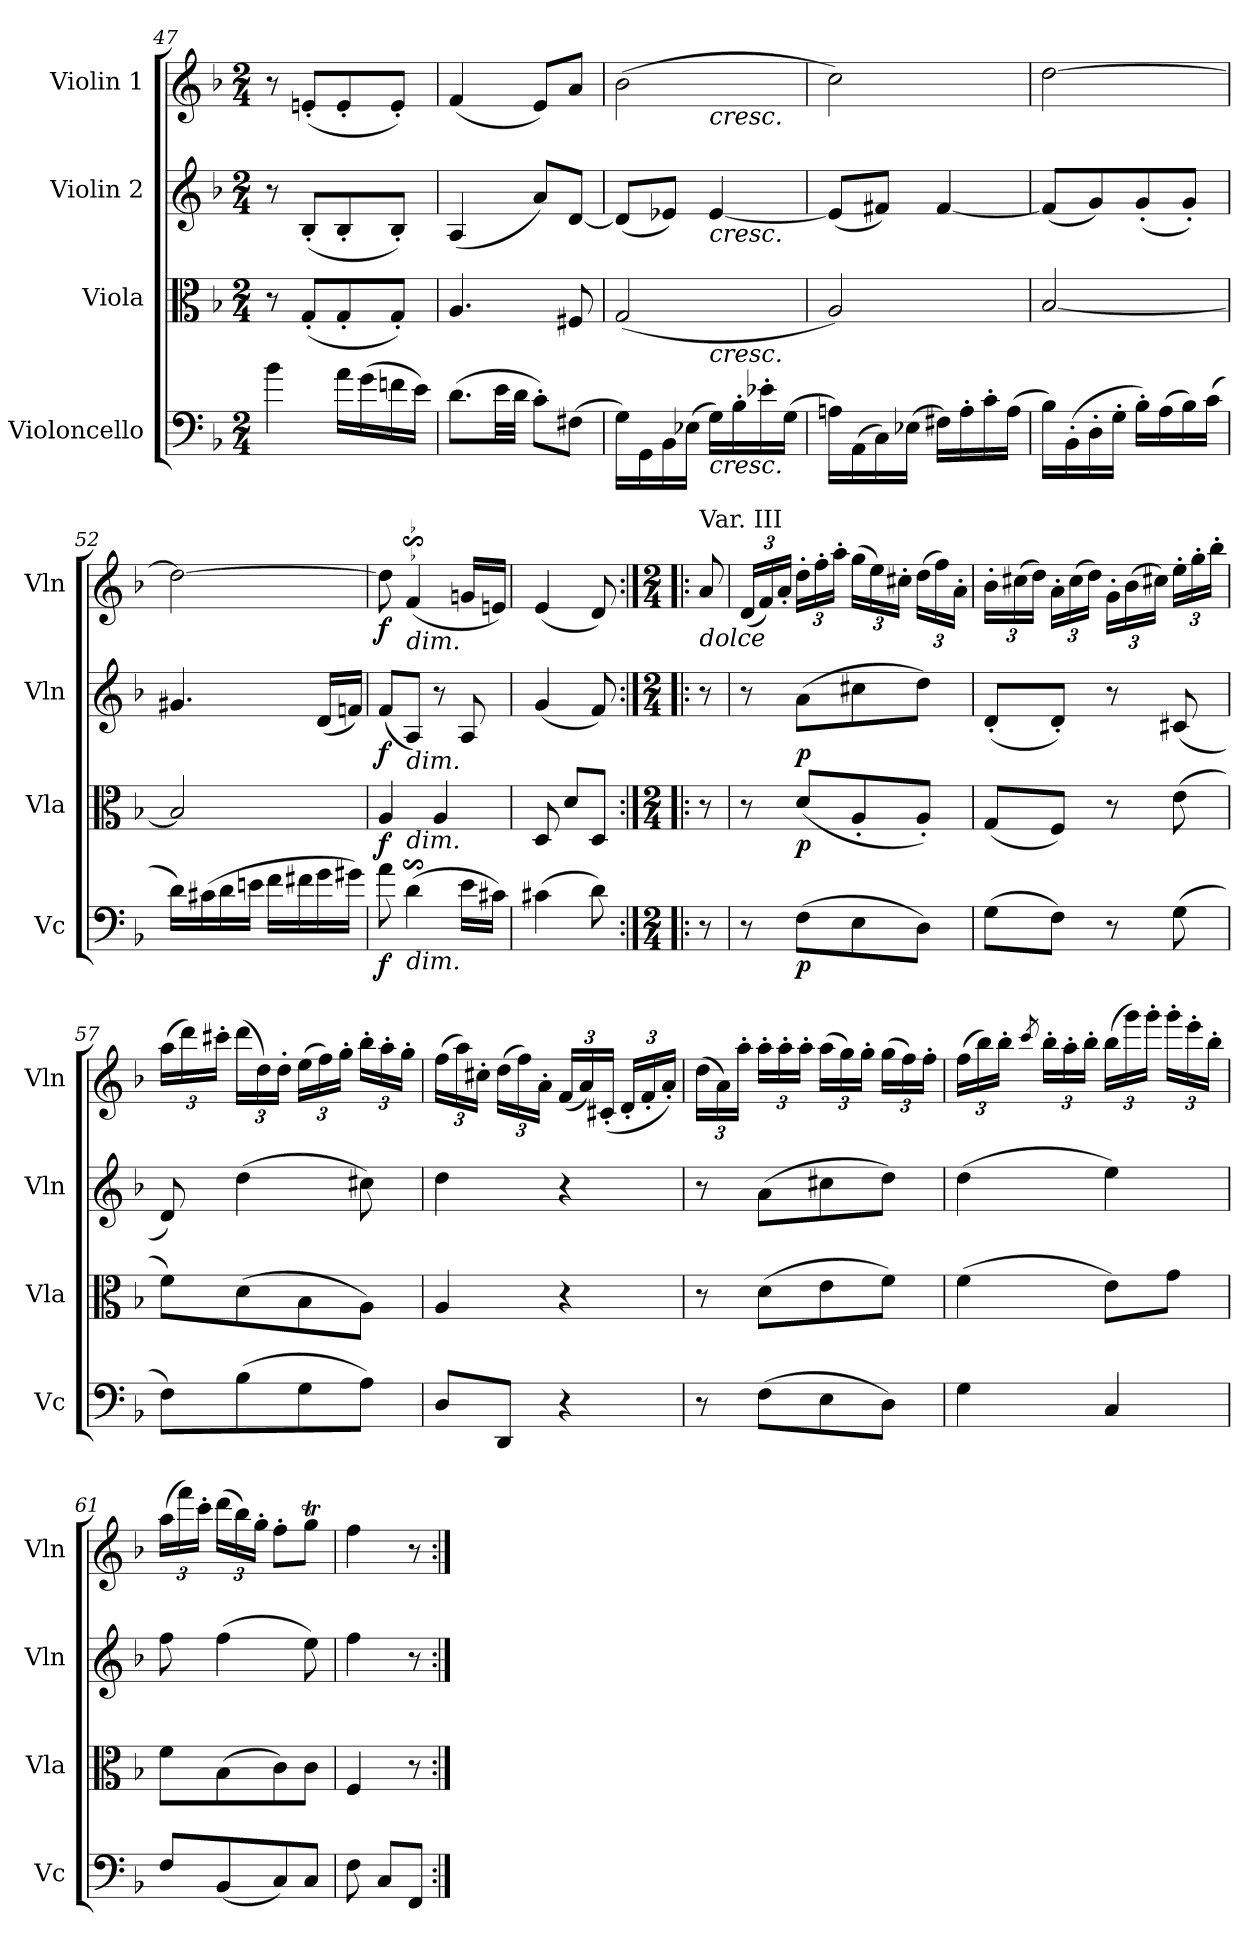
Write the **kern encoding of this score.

**kern	**dynam	**kern	**dynam	**kern	**dynam	**kern	**dynam
*part4	*part4	*part3	*part3	*part2	*part2	*part1	*part1
*staff4	*staff4	*staff3	*staff3	*staff2	*staff2	*staff1	*staff1
*I"Violoncello	*	*I"Viola	*	*I"Violin 2	*	*I"Violin 1	*
*I'Vc	*	*I'Vla	*	*I'Vln	*	*I'Vln	*
*clefF4	*	*clefC3	*	*clefG2	*	*clefG2	*
*k[b-]	*	*k[b-]	*	*k[b-]	*	*k[b-]	*
*M2/4	*	*M2/4	*	*M2/4	*	*M2/4	*
=47	=47	=47	=47	=47	=47	=47	=47
4b-\	.	8r	.	8r	.	8r	.
.	.	(8G'/L	.	(8B-'/L	.	(8en'/L	.
16a\LL	.	8G'/	.	8B-'/	.	8e'/	.
(16g\	.	.	.	.	.	.	.
16fn\	.	8G'/J)	.	8B-'/J)	.	8e'/J)	.
16e\JJ)	.	.	.	.	.	.	.
=48	=48	=48	=48	=48	=48	=48	=48
(8.d\L	.	4.A/	.	(4A/	.	(4f/	.
32e\LL	.	.	.	.	.	.	.
32d\JJJ	.	.	.	.	.	.	.
8c'\L)	.	.	.	8a/L)	.	8e/L)	.
(8F#X\J	.	8F#X/	.	[8d/J	.	8a/J	.
=49	=49	=49	=49	=49	=49	=49	=49
*	*	*^	*	*	*	*^	*
16G\LL)	.	(2G/	4ryy	.	(8d/L]	.	(2b-\	4ryy	.
16GG\	.	.	.	.	.	.	.	.	.
16BB-\	.	.	.	.	8e-X/J)	.	.	.	.
(16E-X\JJ	.	.	.	.	.	.	.	.	.
!	!	!	!	!	!	!	!	!LO:TX:b:i:t=cresc.	!
!	!	!	!	!	!LO:TX:b:i:t=cresc.	!	!	!	!
!	!	!	!LO:TX:b:i:t=cresc.	!	!	!	!	!	!
!LO:TX:b:i:t=cresc.	!	!	!	!	!	!	!	!	!
16G\LL)	.	.	4ryy	.	[4e-/	.	.	4ryy	.
16B-'\	.	.	.	.	.	.	.	.	.
16e-X'\	.	.	.	.	.	.	.	.	.
(16G\JJ	.	.	.	.	.	.	.	.	.
*	*	*v	*v	*	*	*	*v	*v	*
!!LO:LB:g=z
=50	=50	=50	=50	=50	=50	=50	=50
16An\LL)	.	2A/)	.	(8e-/L]	.	2cc\)	.
(16AA\	.	.	.	.	.	.	.
16C\)	.	.	.	8f#X/J)	.	.	.
(16E-X\JJ	.	.	.	.	.	.	.
16F#X\LL)	.	.	.	[4f#/	.	.	.
16A'\	.	.	.	.	.	.	.
16c'\	.	.	.	.	.	.	.
(16A\JJ	.	.	.	.	.	.	.
=51	=51	=51	=51	=51	=51	=51	=51
16B-\LL)	.	[2B-/	.	(8f#/L]	.	[2dd\	.
(16BB-'\	.	.	.	.	.	.	.
16D'\	.	.	.	8g/)	.	.	.
16G'\JJ	.	.	.	.	.	.	.
16B-'\LL)	.	.	.	(8g'/	.	.	.
(16A\	.	.	.	.	.	.	.
16B-\)	.	.	.	8g'/J)	.	.	.
(16c\JJ	.	.	.	.	.	.	.
=52	=52	=52	=52	=52	=52	=52	=52
16d\LL)	.	2B-/]	.	4.g#X/	.	2dd\_	.
(16c#X\	.	.	.	.	.	.	.
16d\	.	.	.	.	.	.	.
16en\JJ	.	.	.	.	.	.	.
16f\LL	.	.	.	.	.	.	.
16f#X\	.	.	.	.	.	.	.
16g\	.	.	.	(16d/LL	.	.	.
16g#X\JJ)	.	.	.	16fn/JJ)	.	.	.
=53	=53	=53	=53	=53	=53	=53	=53
*	*	*^	*	*	*	*	*
!	!LO:DY:b	!	!	!LO:DY:b	!	!LO:DY:b	!	!LO:DY:b
8a\	f	4A/	8ryy	f	(8f/L	f	8dd\]	f
!	!	!	!	!	!	!	!LO:TX:b:i:t=dim.	!
!	!	!	!	!	!LO:TX:b:i:t=dim.	!	!	!
!	!	!	!LO:TX:b:i:t=dim.	!	!	!	!	!
!LO:TX:b:i:t=dim.	!	!	!	!	!	!	!	!
(4ds$SS\	.	.	8ryy	.	8A/J)	.	(4fs$Ss/	.
.	.	4A/	4ryy	.	8r	.	.	.
16e\LL	.	.	.	.	8A/	.	16g/LL	.
16c#X\JJ)	.	.	.	.	.	.	16e/JJ)	.
*	*	*v	*v	*	*	*	*	*
=53X6	=53X6	=53X6	=53X6	=53X6	=53X6	=53X6	=53X6
(4c#X\	.	8D/	.	(4g/	.	(4e/	.
.	.	8d/L	.	.	.	.	.
8d\)	.	8D/J	.	8f/)	.	8d/)	.
!!LO:LB:g=z
=54:|!|:	=54:|!|:	=54:|!|:	=54:|!|:	=54:|!|:	=54:|!|:	=54:|!|:	=54:|!|:
*M2/4	*	*M2/4	*	*M2/4	*	*M2/4	*
!	!	!	!	!	!	!LO:TX:a:t=Var. III	!
!	!	!	!	!	!	!LO:TX:b:i:t=dolce	!
8r	.	8r	.	8r	.	8a/	.
=55	=55	=55	=55	=55	=55	=55	=55
*	*	*	*	*	*	*Xbrackettup	*
8r	.	8r	.	8r	.	(24d/LL	.
.	.	.	.	.	.	24f/)	.
.	.	.	.	.	.	24a'/JJ	.
!	!LO:DY:b	!	!LO:DY:b	!	!LO:DY:b	!	!
(8F\L	p	(8d/L	p	(8a\L	p	24dd'\LL	.
.	.	.	.	.	.	24ff'\	.
.	.	.	.	.	.	24aa'\JJ	.
8E\	.	8A'/	.	8cc#X\	.	(24gg\LL	.
.	.	.	.	.	.	24ee\)	.
.	.	.	.	.	.	24cc#X'\JJ	.
8D\J)	.	8A'/J)	.	8dd\J)	.	(24dd\LL	.
.	.	.	.	.	.	24ff\)	.
.	.	.	.	.	.	24a'\JJ	.
=56	=56	=56	=56	=56	=56	=56	=56
(8G\L	.	(8G/L	.	(8d'/L	.	24b-'\LL	.
.	.	.	.	.	.	(24cc#X\	.
.	.	.	.	.	.	24dd\JJ)	.
8F\J)	.	8F/J)	.	8d'/J)	.	24a'\LL	.
.	.	.	.	.	.	(24cc#\	.
.	.	.	.	.	.	24dd\JJ)	.
8r	.	8r	.	8r	.	24g'\LL	.
.	.	.	.	.	.	(24b-\	.
.	.	.	.	.	.	24cc#X\JJ)	.
(8G\	.	(8e\	.	(8c#X/	.	24ee'\LL	.
.	.	.	.	.	.	24gg'\	.
.	.	.	.	.	.	24bb-'\JJ	.
=57	=57	=57	=57	=57	=57	=57	=57
8F\L)	.	8f\L)	.	8d/)	.	(24aa\LL	.
.	.	.	.	.	.	24ddd\)	.
.	.	.	.	.	.	24ccc#X'\JJ	.
(8B-\	.	(8d\	.	(4dd\	.	(24ddd\LL	.
.	.	.	.	.	.	24dd\)	.
.	.	.	.	.	.	24dd'\JJ	.
8G\	.	8B-\	.	.	.	(24ee\LL	.
.	.	.	.	.	.	24ff\)	.
.	.	.	.	.	.	24gg'\JJ	.
8A\J)	.	8A\J)	.	8cc#X\)	.	24bb-'\LL	.
.	.	.	.	.	.	24aa'\	.
.	.	.	.	.	.	24gg'\JJ	.
!!LO:LB:g=z
=58	=58	=58	=58	=58	=58	=58	=58
8D/L	.	4A/	.	4dd\	.	(24ff\LL	.
.	.	.	.	.	.	24aa\)	.
.	.	.	.	.	.	24cc#X'\JJ	.
8DD/J	.	.	.	.	.	(24dd\LL	.
.	.	.	.	.	.	24ff\)	.
.	.	.	.	.	.	24a'\JJ	.
4r	.	4r	.	4r	.	(24f/LL	.
.	.	.	.	.	.	24a/)	.
.	.	.	.	.	.	(24c#X'/JJ	.
.	.	.	.	.	.	24d'/LL	.
.	.	.	.	.	.	24f'/	.
.	.	.	.	.	.	24a'/JJ)	.
=59	=59	=59	=59	=59	=59	=59	=59
8r	.	8r	.	8r	.	(24dd\LL	.
.	.	.	.	.	.	24a\)	.
.	.	.	.	.	.	24aa'\JJ	.
(8F\L	.	(8d\L	.	(8a\L	.	24aa'\LL	.
.	.	.	.	.	.	24aa'\	.
.	.	.	.	.	.	24aa'\JJ	.
8E\	.	8e\	.	8cc#X\	.	(24aa\LL	.
.	.	.	.	.	.	24gg\)	.
.	.	.	.	.	.	24gg'\JJ	.
8D\J)	.	8f\J)	.	8dd\J)	.	(24gg\LL	.
.	.	.	.	.	.	24ff\)	.
.	.	.	.	.	.	24ff'\JJ	.
=60	=60	=60	=60	=60	=60	=60	=60
4G\	.	(4f\	.	(4dd\	.	(24ff\LL	.
.	.	.	.	.	.	24bb-\)	.
.	.	.	.	.	.	24bb-'\JJ	.
.	.	.	.	.	.	8qccc/	.
.	.	.	.	.	.	24bb-'\LL	.
.	.	.	.	.	.	24aa'\	.
.	.	.	.	.	.	24bb-'\JJ	.
4C/	.	8e\L)	.	4ee\)	.	(24bb-\LL	.
.	.	.	.	.	.	24ggg\)	.
.	.	.	.	.	.	24ggg'\JJ	.
.	.	8g\J	.	.	.	24ggg'\LL	.
.	.	.	.	.	.	24eee'\	.
.	.	.	.	.	.	24bb-'\JJ	.
!!LO:LB:g=z
=61	=61	=61	=61	=61	=61	=61	=61
8F/L	.	8f\L	.	8ff\	.	(24aa\LL	.
.	.	.	.	.	.	24fff\)	.
.	.	.	.	.	.	24ccc'\JJ	.
(8BB-/	.	(8B-\	.	(4ff\	.	(24ddd\LL	.
.	.	.	.	.	.	24bb-\)	.
.	.	.	.	.	.	24gg'\JJ	.
8C/)	.	8c\)	.	.	.	8ff'\L	.
8C/J	.	8c\J	.	8ee\)	.	8ggT\J	.
!!LO:PB:g=z
=62	=62	=62	=62	=62	=62	=62	=62
8F\	.	4F/	.	4ff\	.	4ff\	.
8C/L	.	.	.	.	.	.	.
8FF/J	.	8r	.	8r	.	8r	.
=:|!	=:|!	=:|!	=:|!	=:|!	=:|!	=:|!	=:|!
*-	*-	*-	*-	*-	*-	*-	*-
